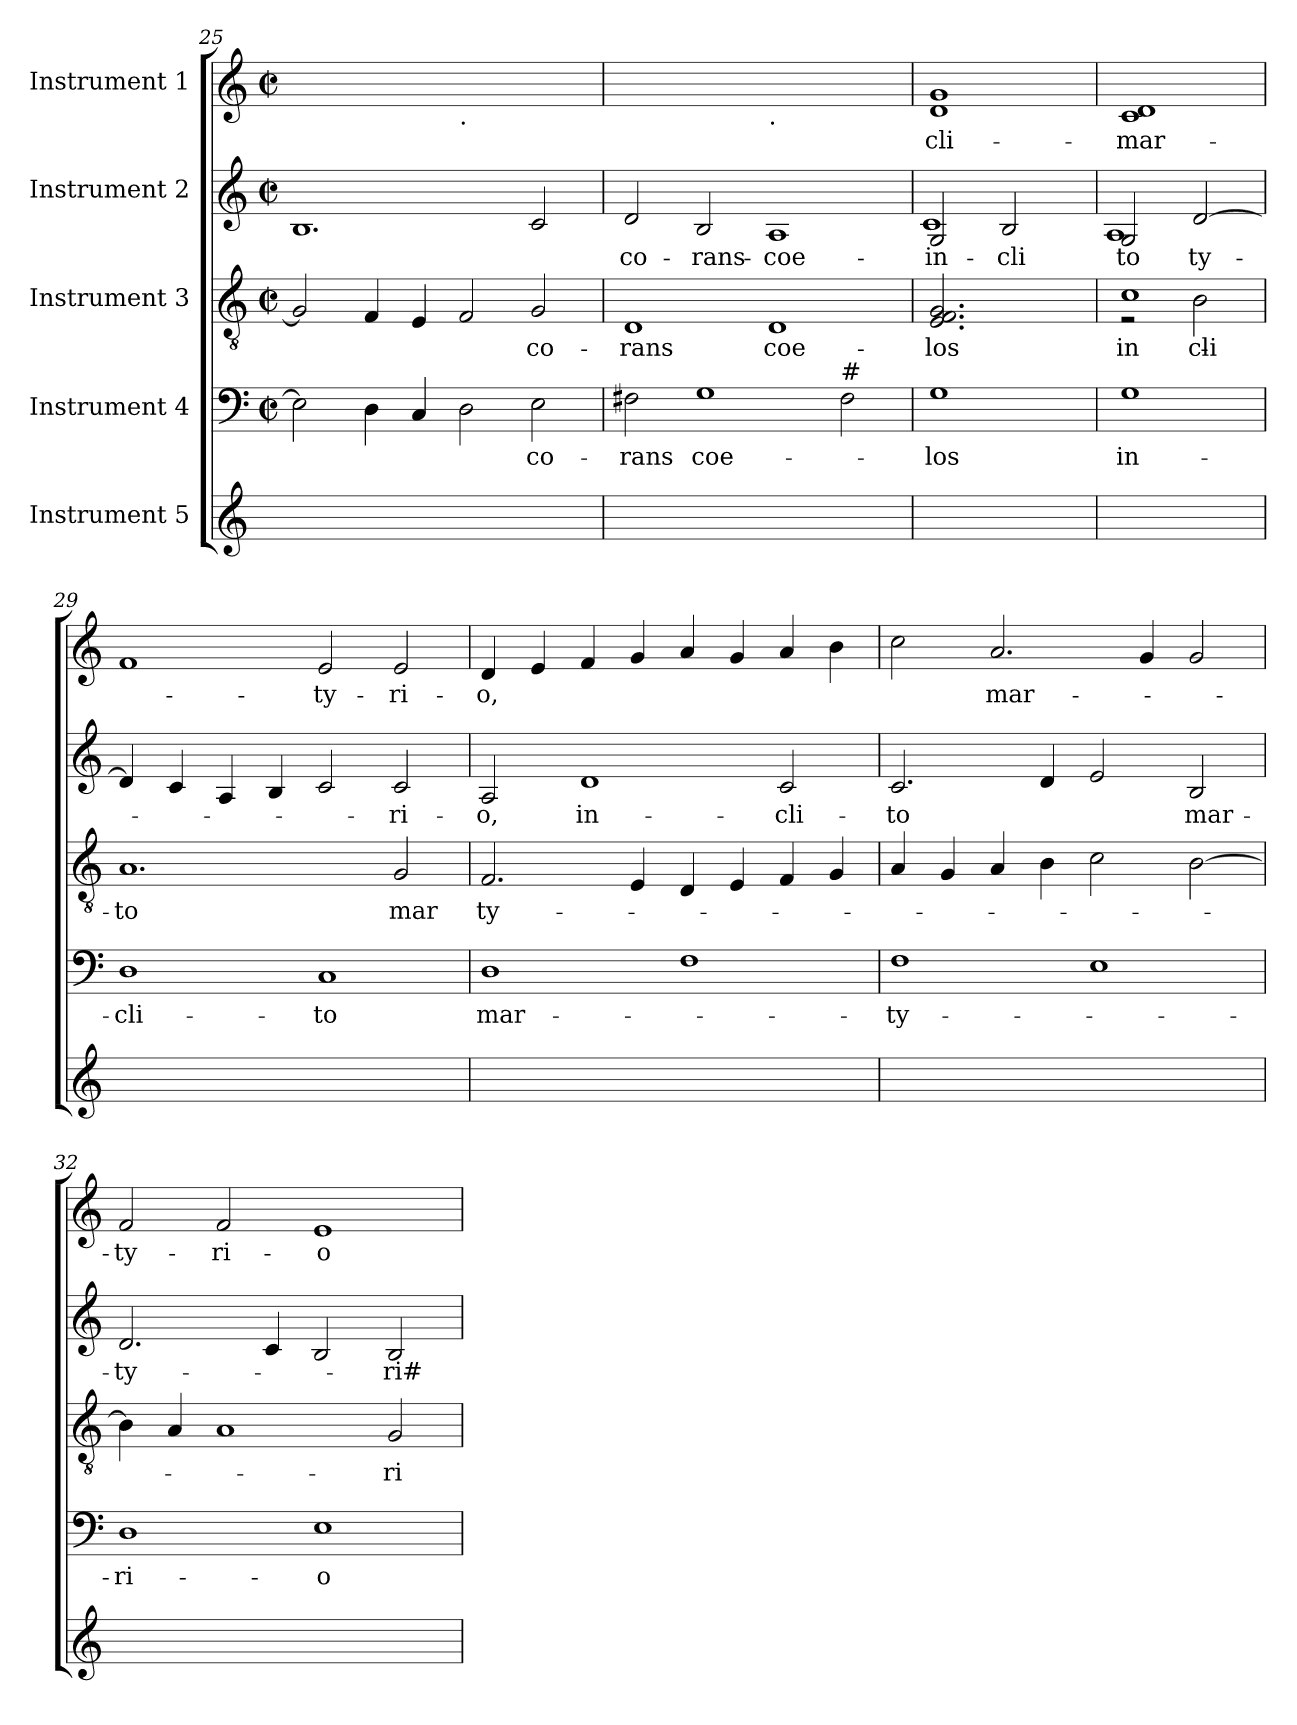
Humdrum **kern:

**kern	**kern	**text	**kern	**text	**kern	**text	**kern	**text
*part5	*part4	*part4	*part3	*part3	*part2	*part2	*part1	*part1
*staff5	*staff4	*staff4	*staff3	*staff3	*staff2	*staff2	*staff1	*staff1
*I"Instrument 5	*I"Instrument 4	*	*I"Instrument 3	*	*I"Instrument 2	*	*I"Instrument 1	*
*clefG2	*clefF4	*	*clefGv2	*	*clefG2	*	*clefG2	*
*k[]	*k[]	*	*k[]	*	*k[]	*	*k[]	*
*	*M2/2	*	*M2/2	*	*M2/2	*	*M2/2	*
*	*met(c|)	*	*met(c|)	*	*met(c|)	*	*met(c|)	*
=25	=25	=25	=25	=25	=25	=25	=25	=25
1ryy	2E\]	.	2G/]	.	1.B	.	1ryy	.
.	4D\	.	4F/	.	.	.	.	.
.	4C/	.	4E/	.	.	.	.	.
!	!	!	!	!	!	!	!LO:TX:b:t=.	!
1ryy	2D\	.	2F/	.	.	.	1ryy	.
!	!	!LO:LY:b	!	!LO:LY:b	!	!	!	!
.	2E\	-co-	2G/	-co-	2c/	.	.	.
=26	=26	=26	=26	=26	=26	=26	=26	=26
!	!	!LO:LY:b	!	!LO:LY:b	!	!LO:LY:b	!	!
1ryy	2F#X\	-rans	1D	-rans	2d/	-co-	1ryy	.
!	!	!LO:LY:b	!	!	!	!LO:LY:b	!	!
.	1G	coe-	.	.	2B/	-rans-	.	.
!	!	!	!	!	!	!	!LO:TX:b:t=.	!
!	!	!	!	!LO:LY:b	!	!LO:LY:b	!	!
1ryy	.	.	1D	coe-	1A	-coe-	1ryy	.
!	!LO:TX:a:t=#	!	!	!	!	!	!	!
.	2F#\	.	.	.	.	.	.	.
!!LO:LB:g=z
=27	=27	=27	=27	=27	=27	=27	=27	=27
!	!	!LO:LY:b	!	!LO:LY:b	!	!LO:LY:b	!	!
*	*	*	*	*	*^	*	*	*
!	!	!	!	!	!	!	!LO:LY:b	!	!LO:LY:b
1ryy	1G	-los	2.E 2.F 2.G	-los	2G/	1c	in-	1d 1g	-cli-
!	!	!	!	!	!	!	!LO:LY:b	!	!
.	.	.	.	.	2B/	.	-cli	.	.
.	.	.	4ryy	.	.	.	.	.	.
=28	=28	=28	=28	=28	=28	=28	=28	=28	=28
!	!	!LO:LY:b	!	!LO:LY:b	!	!	!LO:LY:b	!	!
*	*	*	*^	*	*	*	*	*	*
!	!	!	!	!	!	!	!	!LO:LY:b	!	!LO:LY:b
1ryy	1G	in-	1c	2r	in-	2G/	1A	to	1c 1d	mar-
!	!	!	!	!	!LO:LY:b	!	!	!LO:LY:b	!	!
.	.	.	.	2B\	-cli-	[<2d/	.	-ty-	.	.
*	*	*	*	*	*	*v	*v	*	*	*
=29	=29	=29	=29	=29	=29	=29	=29	=29	=29
!	!	!LO:LY:b	!	!	!LO:LY:b	!	!	!	!
*	*	*	*v	*v	*	*	*	*	*
1ryy	1D	-cli-	1.A	-to	4d/]	.	1f	.
.	.	.	.	.	4c/	.	.	.
.	.	.	.	.	4A/	.	.	.
.	.	.	.	.	4B/	.	.	.
!	!	!LO:LY:b	!	!	!	!	!	!LO:LY:b
1ryy	1C	-to	.	.	2c/	.	2e/	-ty-
!	!	!	!	!LO:LY:b	!	!LO:LY:b	!	!LO:LY:b
.	.	.	2G/	mar	2c/	-ri-	2e/	-ri-
=30	=30	=30	=30	=30	=30	=30	=30	=30
!	!	!LO:LY:b	!	!LO:LY:b	!	!LO:LY:b	!	!LO:LY:b
1ryy	1D	mar-	2.F/	ty-	2A/	-o,	4d/	-o,
.	.	.	.	.	.	.	4e/	.
!	!	!	!	!	!	!LO:LY:b	!	!
.	.	.	.	.	1d	in-	4f/	.
.	.	.	4E/	.	.	.	4g/	.
1ryy	1F	.	4D/	.	.	.	4a/	.
.	.	.	4E/	.	.	.	4g/	.
!	!	!	!	!	!	!LO:LY:b	!	!
.	.	.	4F/	.	2c/	-cli-	4a/	.
.	.	.	4G/	.	.	.	4b\	.
=31	=31	=31	=31	=31	=31	=31	=31	=31
!	!	!LO:LY:b	!	!	!	!LO:LY:b	!	!
1ryy	1F	-ty-	4A/	.	2.c/	-to	2cc\	.
.	.	.	4G/	.	.	.	.	.
!	!	!	!	!	!	!	!	!LO:LY:b
.	.	.	4A/	.	.	.	2.a/	mar-
.	.	.	4B\	.	4d/	.	.	.
1ryy	1E	.	2c\	.	2e/	.	.	.
.	.	.	.	.	.	.	4g/	.
!	!	!	!	!	!	!LO:LY:b	!	!
.	.	.	[>2B\	.	2B/	mar-	2g/	.
=32	=32	=32	=32	=32	=32	=32	=32	=32
!	!	!LO:LY:b	!	!	!	!LO:LY:b	!	!LO:LY:b
1ryy	1D	-ri-	4B\]	.	2.d/	-ty-	2f/	-ty-
.	.	.	4A/	.	.	.	.	.
!	!	!	!	!	!	!	!	!LO:LY:b
.	.	.	1A	.	.	.	2f/	-ri-
.	.	.	.	.	4c/	.	.	.
!	!	!LO:LY:b	!	!	!	!	!	!LO:LY:b
1ryy	1E	-o	.	.	2B/	.	[>1e	-o
!	!	!	!	!LO:LY:b	!	!LO:LY:b	!	!
.	.	.	2G/	-ri-	2B/	-ri#-	.	.
=	=	=	=	=	=	=	=	=
*-	*-	*-	*-	*-	*-	*-	*-	*-
